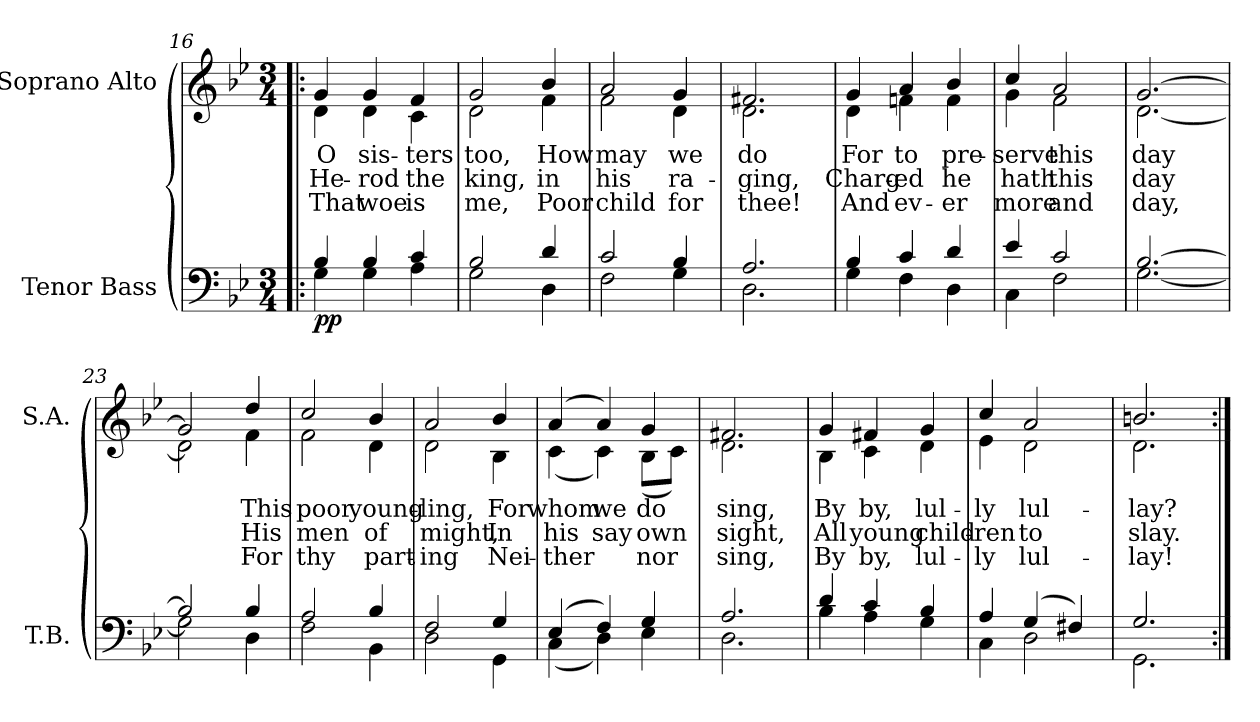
**kern	**dynam	**kern	**text	**text	**text	**dynam
*part2	*part2	*part1	*part1	*part1	*part1	*part1
*staff2	*staff2	*staff1	*staff1	*staff1	*staff1	*staff1
*I"Tenor Bass	*	*I"Soprano Alto	*	*	*	*
*I'T.B.	*	*I'S.A.	*	*	*	*
!!LO:LB:g=z
*clefF4	*	*clefG2	*	*	*	*
*k[b-e-]	*	*k[b-e-]	*	*	*	*
*B-:	*	*B-:	*	*	*	*
*M3/4	*	*M3/4	*	*	*	*
=16!|:	=16!|:	=16!|:	=16!|:	=16!|:	=16!|:	=16!|:
*^	*	*^	*	*	*	*
!	!	!	!	!	!LO:LY:b:color=#000000	!LO:LY:b:color=#000000	!LO:LY:b:color=#000000	!
4B-i/	4Gi\	pp	4gi/	4di\	O	He-	That	p f
!	!	!	!	!	!LO:LY:b:color=#000000	!LO:LY:b:color=#000000	!LO:LY:b:color=#000000	!
4B-i/	4Gi\	.	4gi/	4di\	sis-	-rod	woe	.
!	!	!	!	!	!LO:LY:b:color=#000000	!LO:LY:b:color=#000000	!LO:LY:b:color=#000000	!
4ci/	4Ai\	.	4fi/	4ci\	-ters	the	is	.
=17	=17	=17	=17	=17	=17	=17	=17	=17
!	!	!	!	!	!LO:LY:b:color=#000000	!LO:LY:b:color=#000000	!LO:LY:b:color=#000000	!
2B-i/	2Gi\	.	2gi/	2di\	too,	king,	me,	.
!	!	!	!	!	!LO:LY:b:color=#000000	!LO:LY:b:color=#000000	!LO:LY:b:color=#000000	!
4di/	4Di\	.	4b-i/	4fi\	How	in	Poor	.
=18	=18	=18	=18	=18	=18	=18	=18	=18
!	!	!	!	!	!LO:LY:b:color=#000000	!LO:LY:b:color=#000000	!LO:LY:b:color=#000000	!
2ci/	2Fi\	.	2ai/	2fi\	may	his	child	.
!	!	!	!	!	!LO:LY:b:color=#000000	!LO:LY:b:color=#000000	!LO:LY:b:color=#000000	!
4B-i/	4Gi\	.	4gi/	4di\	we	ra-	for	.
=19	=19	=19	=19	=19	=19	=19	=19	=19
!	!	!	!	!	!LO:LY:b:color=#000000	!LO:LY:b:color=#000000	!LO:LY:b:color=#000000	!
2.Ai/	2.Di\	.	2.f#Xi/	2.di\	do	-ging,	thee!	.
=20	=20	=20	=20	=20	=20	=20	=20	=20
!	!	!	!	!	!LO:LY:b:color=#000000	!LO:LY:b:color=#000000	!LO:LY:b:color=#000000	!
4B-i/	4Gi\	.	4gi/	4di\	For	Charg-	And	.
!	!	!	!	!	!LO:LY:b:color=#000000	!LO:LY:b:color=#000000	!LO:LY:b:color=#000000	!
4ci/	4Fi\	.	4ai/	4fni\	to	-ed	ev-	.
!	!	!	!	!	!LO:LY:b:color=#000000	!LO:LY:b:color=#000000	!LO:LY:b:color=#000000	!
4di/	4Di\	.	4b-i/	4fi\	pre-	he	-er	.
=21	=21	=21	=21	=21	=21	=21	=21	=21
!	!	!	!	!	!LO:LY:b:color=#000000	!LO:LY:b:color=#000000	!LO:LY:b:color=#000000	!
4e-i/	4Ci\	.	4cci/	4gi\	-serve	hath	more	.
!	!	!	!	!	!LO:LY:b:color=#000000	!LO:LY:b:color=#000000	!LO:LY:b:color=#000000	!
2ci/	2Fi\	.	2ai/	2fi\	this	this	and	.
=22	=22	=22	=22	=22	=22	=22	=22	=22
!	!	!	!	!	!LO:LY:b:color=#000000	!LO:LY:b:color=#000000	!LO:LY:b:color=#000000	!
[>2.B-i/	[<2.Gi\	.	[>2.gi/	[<2.di\	day	day	day,	.
=23	=23	=23	=23	=23	=23	=23	=23	=23
2B-i/]	2Gi\]	.	2gi/]	2di\]	.	.	.	.
!	!	!	!	!	!LO:LY:b:color=#000000	!LO:LY:b:color=#000000	!LO:LY:b:color=#000000	!
4B-i/	4Di\	.	4ddi/	4fi\	This	His	For	.
!!LO:LB:g=z	!!
=24	=24	=24	=24	=24	=24	=24	=24	=24
!	!	!	!	!	!LO:LY:b:color=#000000	!LO:LY:b:color=#000000	!LO:LY:b:color=#000000	!
2Ai/	2Fi\	.	2cci/	2fi\	poor	men	thy	.
!	!	!	!	!	!LO:LY:b:color=#000000	!LO:LY:b:color=#000000	!LO:LY:b:color=#000000	!
4B-i/	4BB-i\	.	4b-i/	4di\	young-	of	part-	.
=25	=25	=25	=25	=25	=25	=25	=25	=25
!	!	!	!	!	!LO:LY:b:color=#000000	!LO:LY:b:color=#000000	!LO:LY:b:color=#000000	!
2Fi/	2Di\	.	2ai/	2di\	-ling,	might,	-ing	.
!	!	!	!	!	!LO:LY:b:color=#000000	!LO:LY:b:color=#000000	!LO:LY:b:color=#000000	!
4Gi/	4GGi\	.	4b-i/	4B-i\	For	In	Nei-	.
=26	=26	=26	=26	=26	=26	=26	=26	=26
!	!	!	!	!	!LO:LY:b:color=#000000	!LO:LY:b:color=#000000	!LO:LY:b:color=#000000	!
(4E-i/	(4Ci\	.	(4ai/	(4ci\	whom	his	-ther	.
!	!	!	!	!	!LO:LY:b:color=#000000	!LO:LY:b:color=#000000	!	!
4Fi/)	4Di\)	.	4ai/)	4ci\)	we	say	.	.
!	!	!	!	!	!LO:LY:b:color=#000000	!LO:LY:b:color=#000000	!LO:LY:b:color=#000000	!
4Gi/	4E-i\	.	4gi/	(8B-i\L	do	own	nor	.
.	.	.	.	8ci\J)	.	.	.	.
=27	=27	=27	=27	=27	=27	=27	=27	=27
!	!	!	!	!	!LO:LY:b:color=#000000	!LO:LY:b:color=#000000	!LO:LY:b:color=#000000	!
2.Ai/	2.Di\	.	2.f#Xi/	2.di\	sing,	sight,	sing,	.
=28	=28	=28	=28	=28	=28	=28	=28	=28
!	!	!	!	!	!LO:LY:b:color=#000000	!LO:LY:b:color=#000000	!LO:LY:b:color=#000000	!
4di/	4B-i\	.	4gi/	4B-i\	By	All	By	.
!	!	!	!	!	!LO:LY:b:color=#000000	!LO:LY:b:color=#000000	!LO:LY:b:color=#000000	!
4ci/	4Ai\	.	4f#Xi/	4ci\	by,	young	by,	.
!	!	!	!	!	!LO:LY:b:color=#000000	!LO:LY:b:color=#000000	!LO:LY:b:color=#000000	!
4B-i/	4Gi\	.	4gi/	4di\	lul-	child-	lul-	.
=29	=29	=29	=29	=29	=29	=29	=29	=29
!	!	!	!	!	!LO:LY:b:color=#000000	!LO:LY:b:color=#000000	!LO:LY:b:color=#000000	!
4Ai/	4Ci\	.	4cci/	4e-i\	-ly	-ren	-ly	.
!	!	!	!	!	!LO:LY:b:color=#000000	!LO:LY:b:color=#000000	!LO:LY:b:color=#000000	!
(4Gi/	2Di\	.	2ai/	2di\	lul-	to	lul-	.
4F#Xi/)	.	.	.	.	.	.	.	.
=30	=30	=30	=30	=30	=30	=30	=30	=30
!	!	!	!	!	!LO:LY:b:color=#000000	!LO:LY:b:color=#000000	!LO:LY:b:color=#000000	!
2.Gi/	2.GGi\	.	2.bni/	2.di\	-lay?	slay.	-lay!	.
*v	*v	*	*	*	*	*	*	*
*	*	*v	*v	*	*	*	*
=:|!	=:|!	=:|!	=:|!	=:|!	=:|!	=:|!
*-	*-	*-	*-	*-	*-	*-
